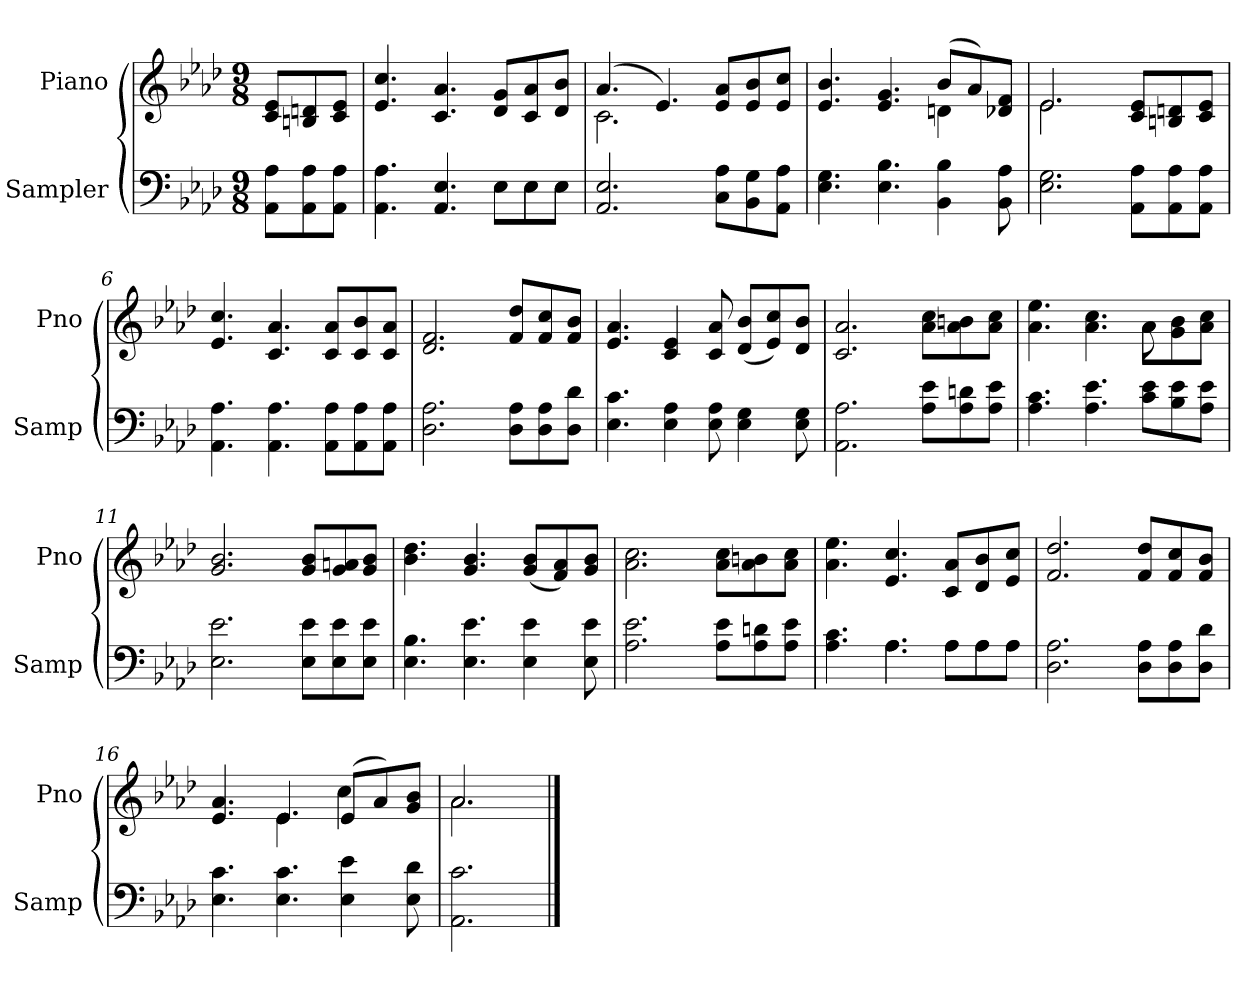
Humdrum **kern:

**kern	**kern
*part2	*part1
*staff2	*staff1
*I"Sampler	*I"Piano
*I'Samp	*I'Pno
*clefF4	*clefG2
*k[b-e-a-d-]	*k[b-e-a-d-]
*A-:	*A-:
*M9/8	*M9/8
=1	=1
8AA-\ 8A-\L	8c/ 8e-/L
8AA-\ 8A-\	8Bn/ 8dn/
8AA-\ 8A-\J	8c/ 8e-/J
=2	=2
*^	*
4.AA- 4.A-	2.ryy	4.e- 4.cc
4.AA- 4.E-	.	4.c 4.a-
8E-\L	8E-\L	8d-/ 8g/L
8E-\	8E-\	8c/ 8a-/
8E-\J	8E-\J	8d-/ 8b-/J
*v	*v	*
=3	=3
*	*^
2.AA-/ 2.E-/	(4.a-/	2.c
.	4.e-/)	.
8C\ 8A-\L	8e-/ 8a-/L	4.ryy
8BB-\ 8G\	8e-/ 8b-/	.
8AA-\ 8A-\J	8e-/ 8cc/J	.
=4	=4	=4
4.E- 4.G	4.e- 4.b-	2.ryy
4.E- 4.B-	4.e- 4.g	.
4BB- 4B-	(8b-/L	4dn
.	8a-/)	.
8BB- 8A-	8d-/ 8f/J	8ryy
=5	=5	=5
2.E- 2.G	2.e-/	2.e-
8AA-\ 8A-\L	8c/ 8e-/L	4.ryy
8AA-\ 8A-\	8Bn/ 8dn/	.
8AA-\ 8A-\J	8c/ 8e-/J	.
*	*v	*v
=6	=6
4.AA- 4.A-	4.e- 4.cc
4.AA- 4.A-	4.c 4.a-
8AA-\ 8A-\L	8c/ 8a-/L
8AA-\ 8A-\	8c/ 8b-/
8AA-\ 8A-\J	8c/ 8a-/J
=7	=7
2.D- 2.A-	2.d- 2.f
8D-\ 8A-\L	8f/ 8dd-/L
8D-\ 8A-\	8f/ 8cc/
8D-\ 8d-\J	8f/ 8b-/J
=8	=8
4.E- 4.c	4.e- 4.a-
4E- 4A-	4c 4e-
8E- 8A-	8c 8a-
4E- 4G	(8d-/ 8b-/L
.	8e-/ 8cc/)
8E- 8G	8d-/ 8b-/J
=9	=9
2.AA- 2.A-	2.c 2.a-
8A-\ 8e-\L	8a-\ 8cc\L
8A-\ 8dn\	8a-\ 8bn\
8A-\ 8e-\J	8a-\ 8cc\J
=10	=10
*	*^
4.A- 4.c	4.a- 4.ee-	2.ryy
4.A- 4.e-	4.a- 4.cc	.
8c\ 8e-\L	8a-\L	8a-
8B-\ 8e-\	8g\ 8b-\	4ryy
8A-\ 8e-\J	8a-\ 8cc\J	.
*	*v	*v
=11	=11
2.E- 2.e-	2.g 2.b-
8E-\ 8e-\L	8g/ 8b-/L
8E-\ 8e-\	8g/ 8an/
8E-\ 8e-\J	8g/ 8b-/J
=12	=12
4.E- 4.B-	4.b- 4.dd-
4.E- 4.e-	4.g 4.b-
4E- 4e-	(8g/ 8b-/L
.	8f/ 8a-/)
8E- 8e-	8g/ 8b-/J
=13	=13
2.A- 2.e-	2.a- 2.cc
8A-\ 8e-\L	8a-\ 8cc\L
8A-\ 8dn\	8a-\ 8bn\
8A-\ 8e-\J	8a-\ 8cc\J
=14	=14
*^	*
4.A- 4.c	4.ryy	4.a- 4.ee-
4.A-\	4.A-	4.e- 4.cc
8A-\L	8A-\L	8c/ 8a-/L
8A-\	8A-\	8d-/ 8b-/
8A-\J	8A-\J	8e-/ 8cc/J
*v	*v	*
=15	=15
2.D- 2.A-	2.f 2.dd-
8D-\ 8A-\L	8f/ 8dd-/L
8D-\ 8A-\	8f/ 8cc/
8D-\ 8d-\J	8f/ 8b-/J
=16	=16
*	*^
4.E- 4.c	4.e- 4.a-	4.ryy
4.E- 4.c	4.e-/	4.e-
4E- 4e-	(8e-/L	4cc
.	8a-/)	.
8E- 8d-	8g/ 8b-/J	8ryy
=17	=17	=17
2.AA- 2.c	2.a-/	2.a-
*	*v	*v
==	==
*-	*-
